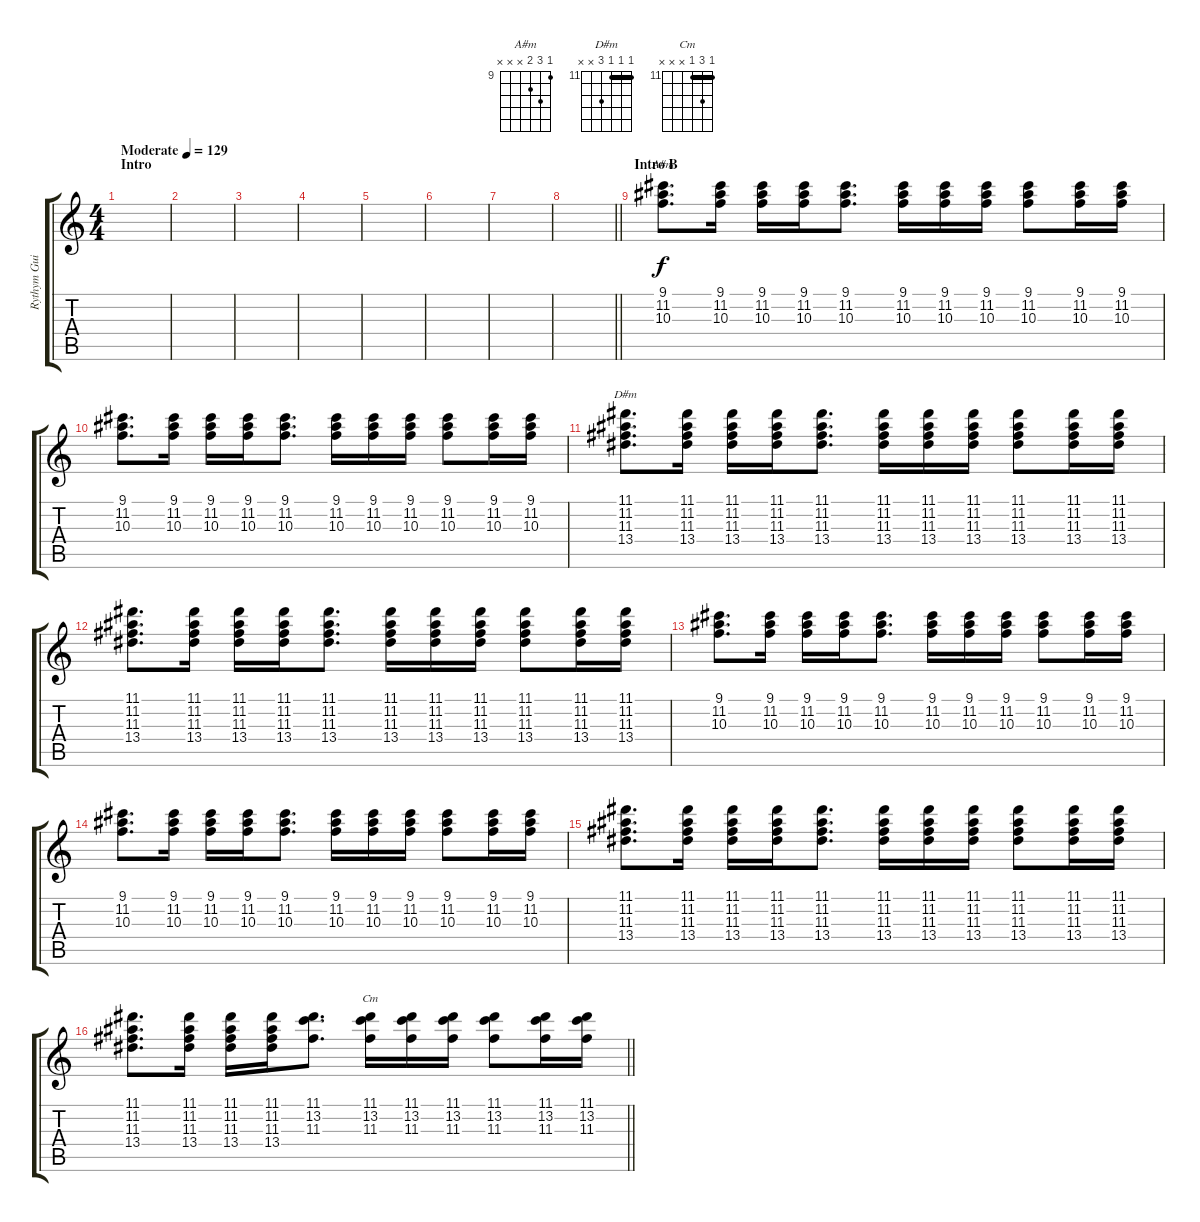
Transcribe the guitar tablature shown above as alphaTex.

\track ("Rythym Guitar" "Rythym Gui") {instrument overdrivenguitar}
\staff {score tabs}
\tuning (E4 B3 G3 D3 A2 E2) {hide}
\chord ("A#m" 9 11 10 x x x) {firstfret 9}
\chord ("D#m" 11 11 11 13 x x) {firstfret 11 barre 11}
\chord ("Cm" 11 13 11 x x x) {firstfret 11 barre 11}
\ts (4 4)
\section ("" "Intro")
\tempo (129 "Moderate")
\clef g2
\ks c
|
|
|
|
|
|
|
\barLineRight lightlight
|
\section ("" "Intro B")
(9.1 11.2 10.3).8{d ch "A#m"} (9.1 11.2 10.3).16 (9.1 11.2 10.3).16 (9.1 11.2 10.3).16 (9.1 11.2 10.3).8{d} (9.1 11.2 10.3).16 (9.1 11.2 10.3).16 (9.1 11.2 10.3).16 (9.1 11.2 10.3).8 (9.1 11.2 10.3).16 (9.1 11.2 10.3).16 |
(9.1 11.2 10.3).8{d} (9.1 11.2 10.3).16 (9.1 11.2 10.3).16 (9.1 11.2 10.3).16 (9.1 11.2 10.3).8{d} (9.1 11.2 10.3).16 (9.1 11.2 10.3).16 (9.1 11.2 10.3).16 (9.1 11.2 10.3).8 (9.1 11.2 10.3).16 (9.1 11.2 10.3).16 |
(11.1 11.2 11.3 13.4).8{d ch "D#m"} (11.1 11.2 11.3 13.4).16 (11.1 11.2 11.3 13.4).16 (11.1 11.2 11.3 13.4).16 (11.1 11.2 11.3 13.4).8{d} (11.1 11.2 11.3 13.4).16 (11.1 11.2 11.3 13.4).16 (11.1 11.2 11.3 13.4).16 (11.1 11.2 11.3 13.4).8 (11.1 11.2 11.3 13.4).16 (11.1 11.2 11.3 13.4).16 |
(11.1 11.2 11.3 13.4).8{d} (11.1 11.2 11.3 13.4).16 (11.1 11.2 11.3 13.4).16 (11.1 11.2 11.3 13.4).16 (11.1 11.2 11.3 13.4).8{d} (11.1 11.2 11.3 13.4).16 (11.1 11.2 11.3 13.4).16 (11.1 11.2 11.3 13.4).16 (11.1 11.2 11.3 13.4).8 (11.1 11.2 11.3 13.4).16 (11.1 11.2 11.3 13.4).16 |
(9.1 11.2 10.3).8{d} (9.1 11.2 10.3).16 (9.1 11.2 10.3).16 (9.1 11.2 10.3).16 (9.1 11.2 10.3).8{d} (9.1 11.2 10.3).16 (9.1 11.2 10.3).16 (9.1 11.2 10.3).16 (9.1 11.2 10.3).8 (9.1 11.2 10.3).16 (9.1 11.2 10.3).16 |
(9.1 11.2 10.3).8{d} (9.1 11.2 10.3).16 (9.1 11.2 10.3).16 (9.1 11.2 10.3).16 (9.1 11.2 10.3).8{d} (9.1 11.2 10.3).16 (9.1 11.2 10.3).16 (9.1 11.2 10.3).16 (9.1 11.2 10.3).8 (9.1 11.2 10.3).16 (9.1 11.2 10.3).16 |
(11.1 11.2 11.3 13.4).8{d} (11.1 11.2 11.3 13.4).16 (11.1 11.2 11.3 13.4).16 (11.1 11.2 11.3 13.4).16 (11.1 11.2 11.3 13.4).8{d} (11.1 11.2 11.3 13.4).16 (11.1 11.2 11.3 13.4).16 (11.1 11.2 11.3 13.4).16 (11.1 11.2 11.3 13.4).8 (11.1 11.2 11.3 13.4).16 (11.1 11.2 11.3 13.4).16 |
\barLineRight lightlight
(11.1 11.2 11.3 13.4).8{d} (11.1 11.2 11.3 13.4).16 (11.1 11.2 11.3 13.4).16 (11.1 11.2 11.3 13.4).16 (11.1 13.2 11.3).8{d} (11.1 13.2 11.3).16{ch "Cm"} (11.1 13.2 11.3).16 (11.1 13.2 11.3).16 (11.1 13.2 11.3).8 (11.1 13.2 11.3).16 (11.1 13.2 11.3).16
